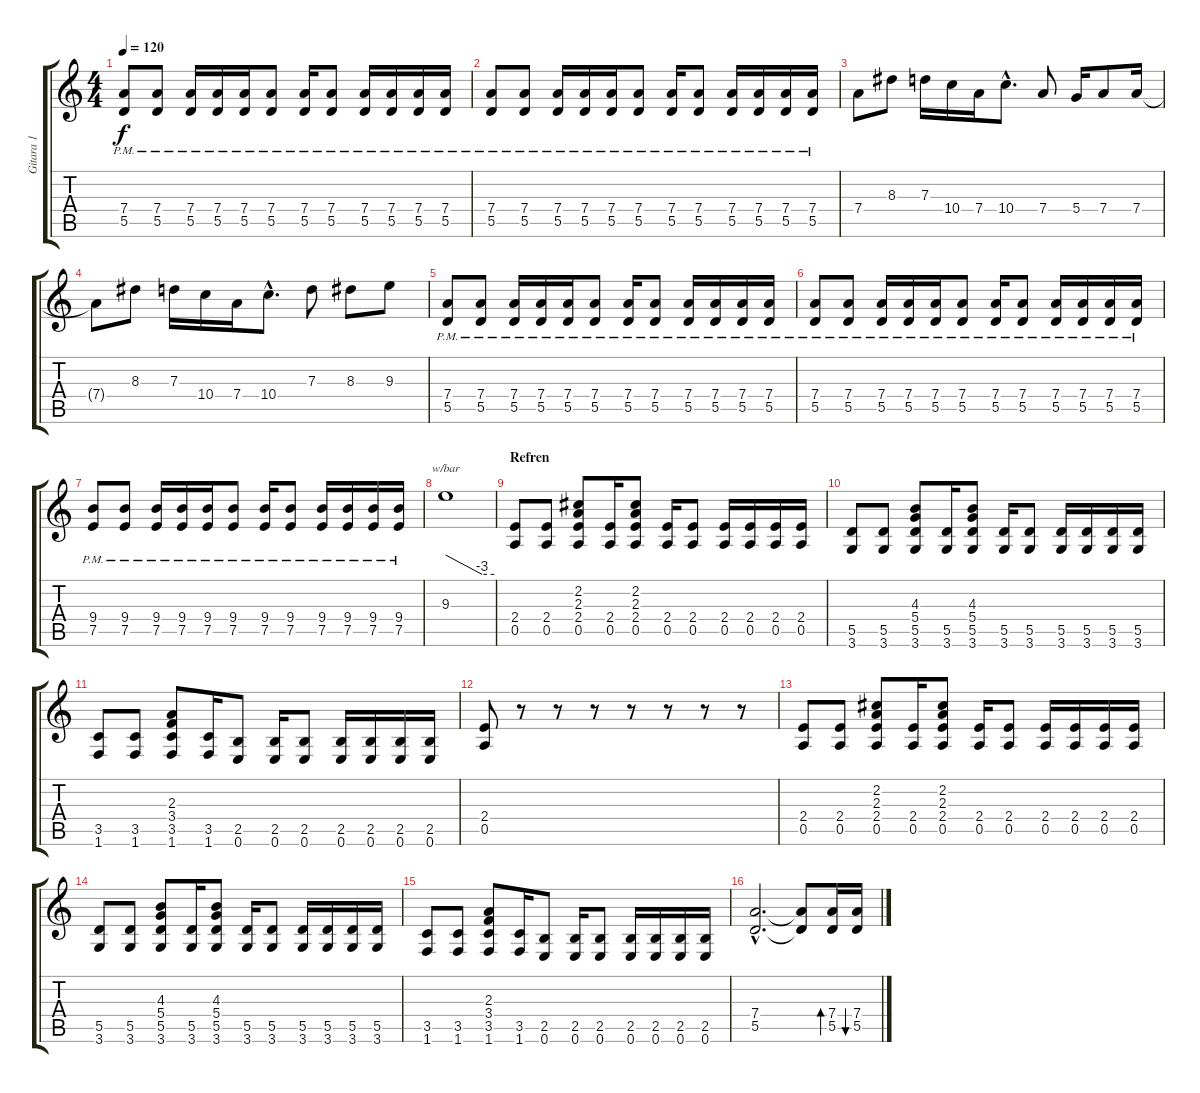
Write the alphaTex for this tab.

\track ("Gitara 1" "Gitara 1") {instrument overdrivenguitar}
\staff {score tabs}
\tuning (E4 B3 G3 D3 A2 E2) {hide}
\ts (4 4)
\tempo 120
\clef g2
\ks c
(7.4{pm} 5.5{pm}).8{dy f} (7.4{pm} 5.5{pm}).8 (7.4{pm} 5.5{pm}).16 (7.4{pm} 5.5{pm}).16 (7.4{pm} 5.5{pm}).16 (7.4{pm} 5.5{pm}).8 (7.4{pm} 5.5{pm}).16 (7.4{pm} 5.5{pm}).8 (7.4{pm} 5.5{pm}).16 (7.4{pm} 5.5{pm}).16 (7.4{pm} 5.5{pm}).16 (7.4{pm} 5.5{pm}).16 |
(7.4{pm} 5.5{pm}).8 (7.4{pm} 5.5{pm}).8 (7.4{pm} 5.5{pm}).16 (7.4{pm} 5.5{pm}).16 (7.4{pm} 5.5{pm}).16 (7.4{pm} 5.5{pm}).8 (7.4{pm} 5.5{pm}).16 (7.4{pm} 5.5{pm}).8 (7.4{pm} 5.5{pm}).16 (7.4{pm} 5.5{pm}).16 (7.4{pm} 5.5{pm}).16 (7.4{pm} 5.5{pm}).16 |
7.4.8 8.3.8 7.3.16 10.4.16 7.4.16 10.4{hac}.8{d} 7.4.8 5.4.16 7.4.8 7.4.16 |
7.4{t}.8 8.3.8 7.3.16 10.4.16 7.4.16 10.4{hac}.8{d} 7.3.8 8.3.8 9.3.8 |
(7.4{pm} 5.5{pm}).8 (7.4{pm} 5.5{pm}).8 (7.4{pm} 5.5{pm}).16 (7.4{pm} 5.5{pm}).16 (7.4{pm} 5.5{pm}).16 (7.4{pm} 5.5{pm}).8 (7.4{pm} 5.5{pm}).16 (7.4{pm} 5.5{pm}).8 (7.4{pm} 5.5{pm}).16 (7.4{pm} 5.5{pm}).16 (7.4{pm} 5.5{pm}).16 (7.4{pm} 5.5{pm}).16 |
(7.4{pm} 5.5{pm}).8 (7.4{pm} 5.5{pm}).8 (7.4{pm} 5.5{pm}).16 (7.4{pm} 5.5{pm}).16 (7.4{pm} 5.5{pm}).16 (7.4{pm} 5.5{pm}).8 (7.4{pm} 5.5{pm}).16 (7.4{pm} 5.5{pm}).8 (7.4{pm} 5.5{pm}).16 (7.4{pm} 5.5{pm}).16 (7.4{pm} 5.5{pm}).16 (7.4{pm} 5.5{pm}).16 |
(9.4{pm} 7.5{pm}).8 (9.4{pm} 7.5{pm}).8 (9.4{pm} 7.5{pm}).16 (9.4{pm} 7.5{pm}).16 (9.4{pm} 7.5{pm}).16 (9.4{pm} 7.5{pm}).8 (9.4{pm} 7.5{pm}).16 (9.4{pm} 7.5{pm}).8 (9.4{pm} 7.5{pm}).16 (9.4{pm} 7.5{pm}).16 (9.4{pm} 7.5{pm}).16 (9.4{pm} 7.5{pm}).16 |
9.3.1{tbe (custom default 0 0 45 -12 60 -12)} |
\section ("" "Refren")
(2.4 0.5).8 (2.4 0.5).8 (2.2 2.3 2.4 0.5).8 (2.4 0.5).16 (2.2 2.3 2.4 0.5).8 (2.4 0.5).16 (2.4 0.5).8 (2.4 0.5).16 (2.4 0.5).16 (2.4 0.5).16 (2.4 0.5).16 |
(5.5 3.6).8 (5.5 3.6).8 (4.3 5.4 5.5 3.6).8 (5.5 3.6).16 (4.3 5.4 5.5 3.6).8 (5.5 3.6).16 (5.5 3.6).8 (5.5 3.6).16 (5.5 3.6).16 (5.5 3.6).16 (5.5 3.6).16 |
(3.5 1.6).8 (3.5 1.6).8 (2.3 3.4 3.5 1.6).8 (3.5 1.6).16 (2.5 0.6).8 (2.5 0.6).16 (2.5 0.6).8 (2.5 0.6).16 (2.5 0.6).16 (2.5 0.6).16 (2.5 0.6).16 |
(2.4 0.5).8 r.8 r.8 r.8 r.8 r.8 r.8 r.8 |
(2.4 0.5).8 (2.4 0.5).8 (2.2 2.3 2.4 0.5).8 (2.4 0.5).16 (2.2 2.3 2.4 0.5).8 (2.4 0.5).16 (2.4 0.5).8 (2.4 0.5).16 (2.4 0.5).16 (2.4 0.5).16 (2.4 0.5).16 |
(5.5 3.6).8 (5.5 3.6).8 (4.3 5.4 5.5 3.6).8 (5.5 3.6).16 (4.3 5.4 5.5 3.6).8 (5.5 3.6).16 (5.5 3.6).8 (5.5 3.6).16 (5.5 3.6).16 (5.5 3.6).16 (5.5 3.6).16 |
(3.5 1.6).8 (3.5 1.6).8 (2.3 3.4 3.5 1.6).8 (3.5 1.6).16 (2.5 0.6).8 (2.5 0.6).16 (2.5 0.6).8 (2.5 0.6).16 (2.5 0.6).16 (2.5 0.6).16 (2.5 0.6).16 |
(7.4{hac} 5.5{hac}).2{d} (7.4{t} 5.5{t}).8 (7.4 5.5).16{bd 60} (7.4 5.5).16{bu 60}
